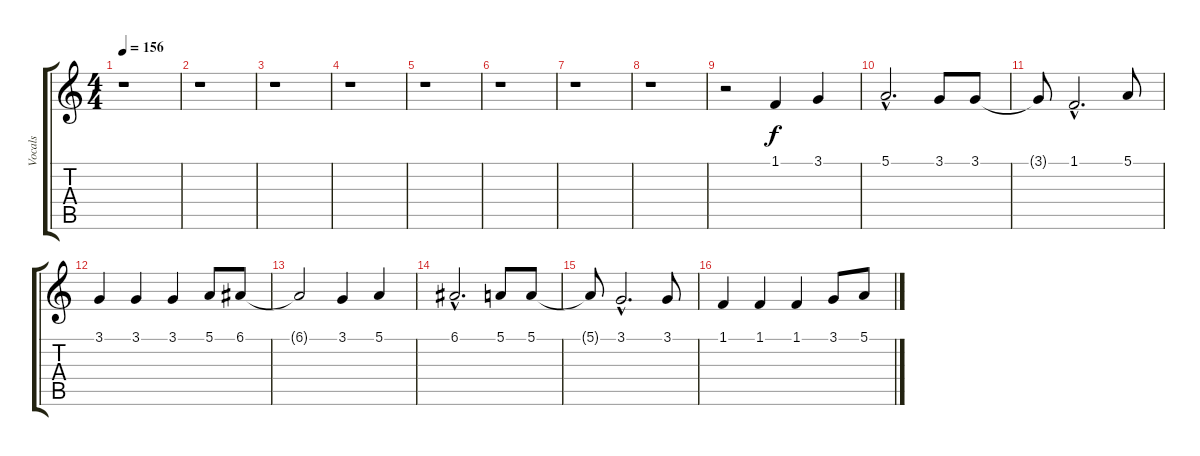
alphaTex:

\track ("Vocals" "Vocals") {instrument flute}
\staff {score tabs}
\tuning (E4 B3 G3 D3 A2 E2) {hide}
\ts (4 4)
\tempo 156
\clef g2
\ks c
r.1{dy f} |
\section ("" "")
r.1 |
r.1 |
r.1 |
r.1 |
r.1 |
r.1 |
r.1 |
r.2 1.1.4 3.1.4 |
\section ("" "")
5.1{hac}.2{d} 3.1.8 3.1.8 |
3.1{t}.8 1.1{hac}.2{d} 5.1.8 |
3.1.4 3.1.4 3.1.4 5.1.8 6.1.8 |
6.1{t}.2 3.1.4 5.1.4 |
6.1{hac}.2{d} 5.1.8 5.1.8 |
5.1{t}.8 3.1{hac}.2{d} 3.1.8 |
1.1.4 1.1.4 1.1.4 3.1.8 5.1.8
